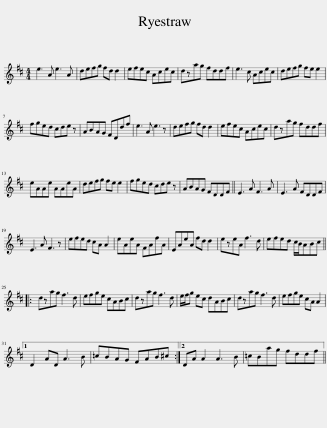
X:1
L:1/8
M:4/4
I:linebreak $
K:D
V:1 treble
V:1
 e3 A e3 A | defg fd d2 | efec Acec | dzag fddf | e3 c Acec | %5
 defg fe e2 |$ fged cde z | ABAG FDdf | e3 A e3 z | defg fd d2 | %10
 efec Acec | dzag fddf |$ eAAe AAeA | defg fe e2 | fged cde z | %15
 ABAG FDDF || E3 A F3 A | E3 A FDDF |$ E3 A F3 z | efed cA A2 | %20
 eAeA FAfA | EAeA fd d2 | ezeA f3 d | efed c/B/ABc |:$ dzag f3 d | %25
 efge cABc | dzag f3 d | e/f/g ec dABc | dzag f3 d | efge cA A2 |1$ %30
 D2 AD A3 B | =cBAG FAB^c :|2 DA A2 A3 B | =cBag fddf || %34
